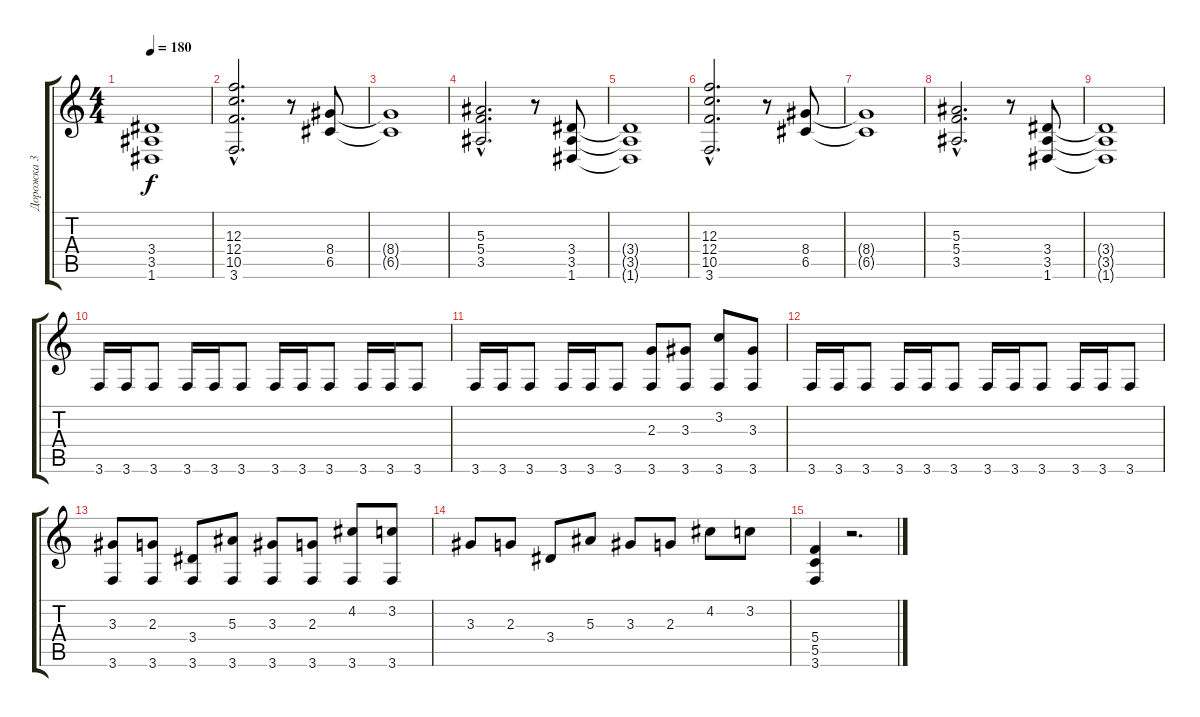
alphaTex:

\track ("Дорожка 3" "Дорожка 3") {instrument distortionguitar}
\staff {score tabs}
\tuning (D4 A3 F3 C3 G2 D2) {hide}
\ts (4 4)
\tempo 180
\clef g2
\ks c
(3.4{t} 3.5{t} 1.6{t}).1{dy f} |
(12.3{hac} 12.4{hac} 10.5{hac} 3.6{hac}).2{d} r.8 (8.4 6.5).8 |
(8.4{t} 6.5{t}).1 |
(5.3{hac} 5.4{hac} 3.5{hac}).2{d} r.8 (3.4 3.5 1.6).8 |
(3.4{t} 3.5{t} 1.6{t}).1 |
(12.3{hac} 12.4{hac} 10.5{hac} 3.6{hac}).2{d} r.8 (8.4 6.5).8 |
(8.4{t} 6.5{t}).1 |
(5.3{hac} 5.4{hac} 3.5{hac}).2{d} r.8 (3.4 3.5 1.6).8 |
(3.4{t} 3.5{t} 1.6{t}).1 |
3.6.16 3.6.16 3.6.8 3.6.16 3.6.16 3.6.8 3.6.16 3.6.16 3.6.8 3.6.16 3.6.16 3.6.8 |
3.6.16 3.6.16 3.6.8 3.6.16 3.6.16 3.6.8 (2.3 3.6).8 (3.3 3.6).8 (3.2 3.6).8 (3.3 3.6).8 |
3.6.16 3.6.16 3.6.8 3.6.16 3.6.16 3.6.8 3.6.16 3.6.16 3.6.8 3.6.16 3.6.16 3.6.8 |
(3.3 3.6).8 (2.3 3.6).8 (3.4 3.6).8 (5.3 3.6).8 (3.3 3.6).8 (2.3 3.6).8 (4.2 3.6).8 (3.2 3.6).8 |
3.3.8 2.3.8 3.4.8 5.3.8 3.3.8 2.3.8 4.2.8 3.2.8 |
(5.4 5.5 3.6).4 r.2{d}
